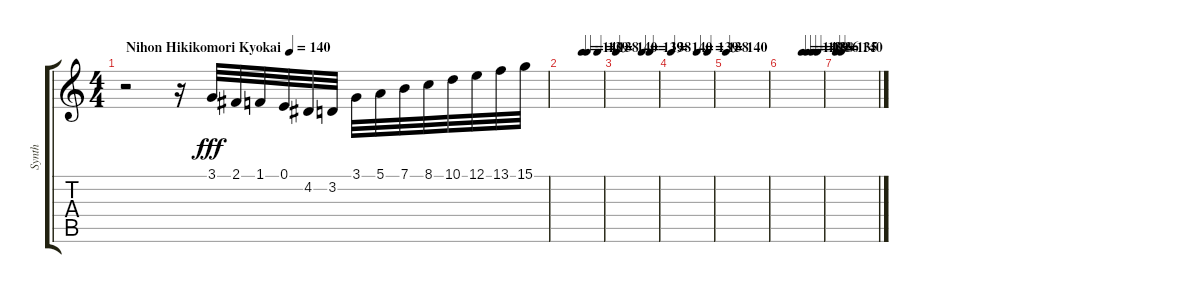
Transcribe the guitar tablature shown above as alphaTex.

\track ("Synth" "Synth") {instrument lead3calliope}
\staff {score tabs}
\tuning (E4 B3 G3 D3 A2 E2) {hide}
\ts (4 4)
\tempo (140 "Nihon Hikikomori Kyokai")
\clef g2
\ks c
r.2{dy fff instrument lead3calliope} r.16 3.1.32 2.1.32 1.1.32 0.1.32 4.2.32 3.2.32 3.1.32 5.1.32 7.1.32 8.1.32 10.1.32 12.1.32 13.1.32 15.1.32 |
\tempo (140 0.5)
\tempo (139 0.625)
\tempo (138 0.875)
|
\tempo 140
\tempo (139 0.625)
\tempo (138 0.8125)
|
\tempo 140
\tempo (139 0.625)
\tempo (138 0.875)
|
\tempo 140
|
\tempo (140 0.5)
\tempo (139 0.625)
\tempo (138 0.75)
\tempo (136 0.875)
|
\tempo 135
\tempo (140 0.125)
